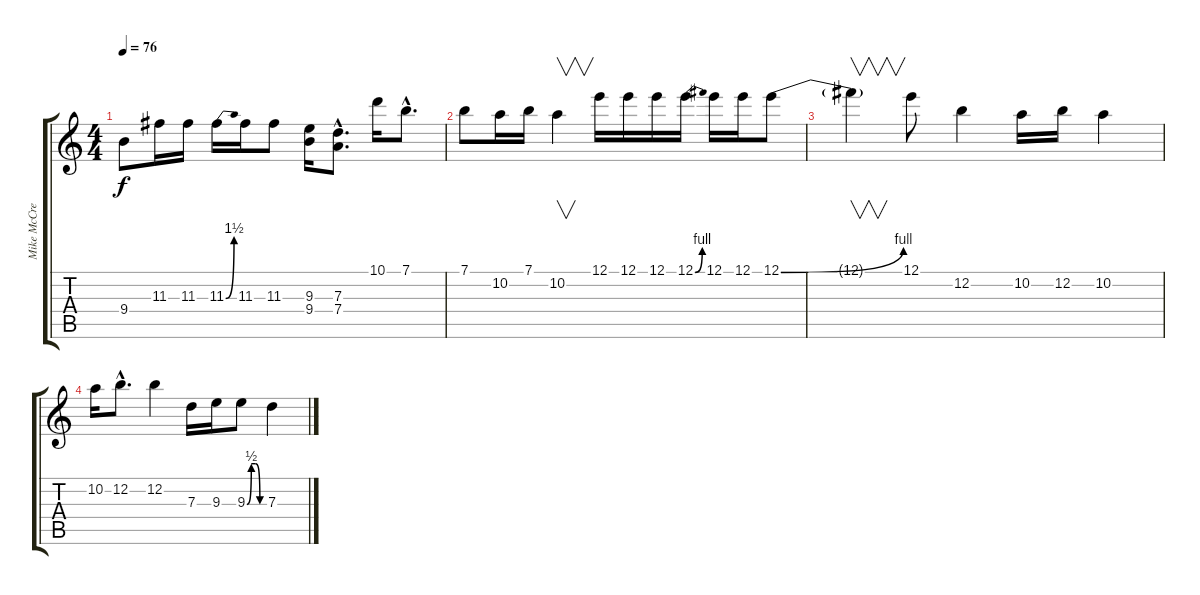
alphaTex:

\track ("Mike McCready" "Mike McCre") {instrument distortionguitar}
\staff {score tabs}
\tuning (E4 B3 G3 D3 A2 E2) {hide}
\ts (4 4)
\tempo 76
\clef g2
\ks c
9.4.8{dy f} 11.3.16 11.3.16 11.3{be (bend 0 0 60 6)}.16 11.3.16 11.3.8 (9.3 9.4).16 (7.3{hac} 7.4{hac}).8{d} 10.1.16 7.1{hac}.8{d} |
7.1.8 10.2.16 7.1.16 10.2.4{v} 12.1.16 12.1.16 12.1.16 12.1{be (bend 0 0 60 4)}.16 12.1.16 12.1.16 12.1{be (bend 0 0 60 4)}.8 |
12.1{t}.4{v} 12.1.8 12.2.4 10.2.16 12.2.16 10.2.4 |
10.2.16 12.2{hac}.8{d} 12.2.4 7.3.16 9.3.16 9.3{be (custom 0 0 15 2 30 2 45 0 60 0)}.8 7.3.4
